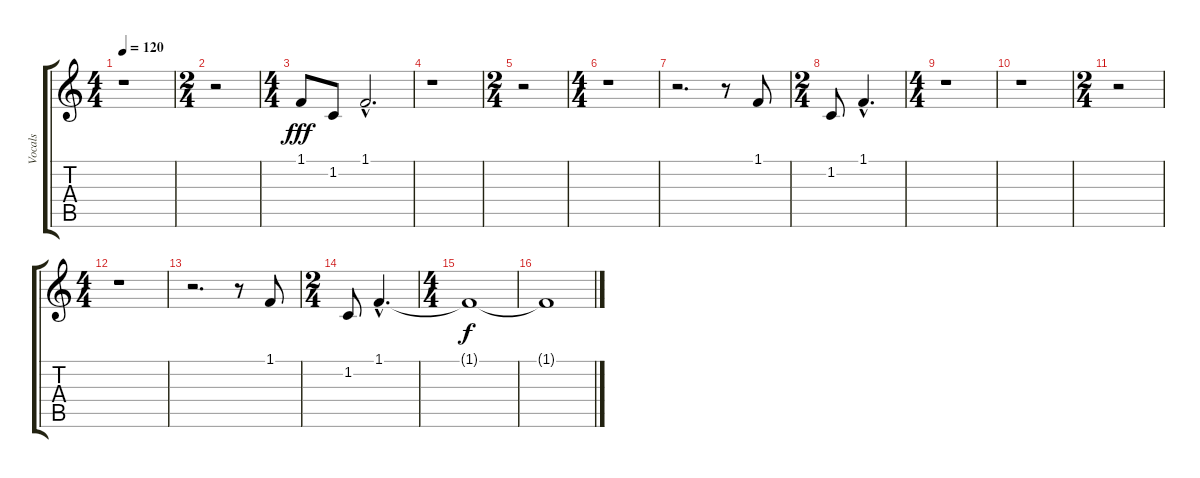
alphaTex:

\track ("Vocals" "Vocals") {instrument brightacousticpiano}
\staff {score tabs}
\tuning (E4 B3 G3 D3 A2 E2) {hide}
\ts (4 4)
\tempo 120
\clef g2
\ks c
r.1{dy f} |
\ts (2 4)
r.2 |
\ts (4 4)
1.1.8{dy fff} 1.2.8 1.1{hac}.2{d} |
r.1 |
\ts (2 4)
r.2 |
\ts (4 4)
r.1 |
r.2{d} r.8 1.1.8 |
\ts (2 4)
1.2.8 1.1{hac}.4{d} |
\ts (4 4)
r.1 |
r.1 |
\ts (2 4)
r.2 |
\ts (4 4)
r.1 |
r.2{d} r.8 1.1.8 |
\ts (2 4)
1.2.8 1.1{hac}.4{d} |
\ts (4 4)
1.1{t}.1{dy f} |
1.1{t}.1
